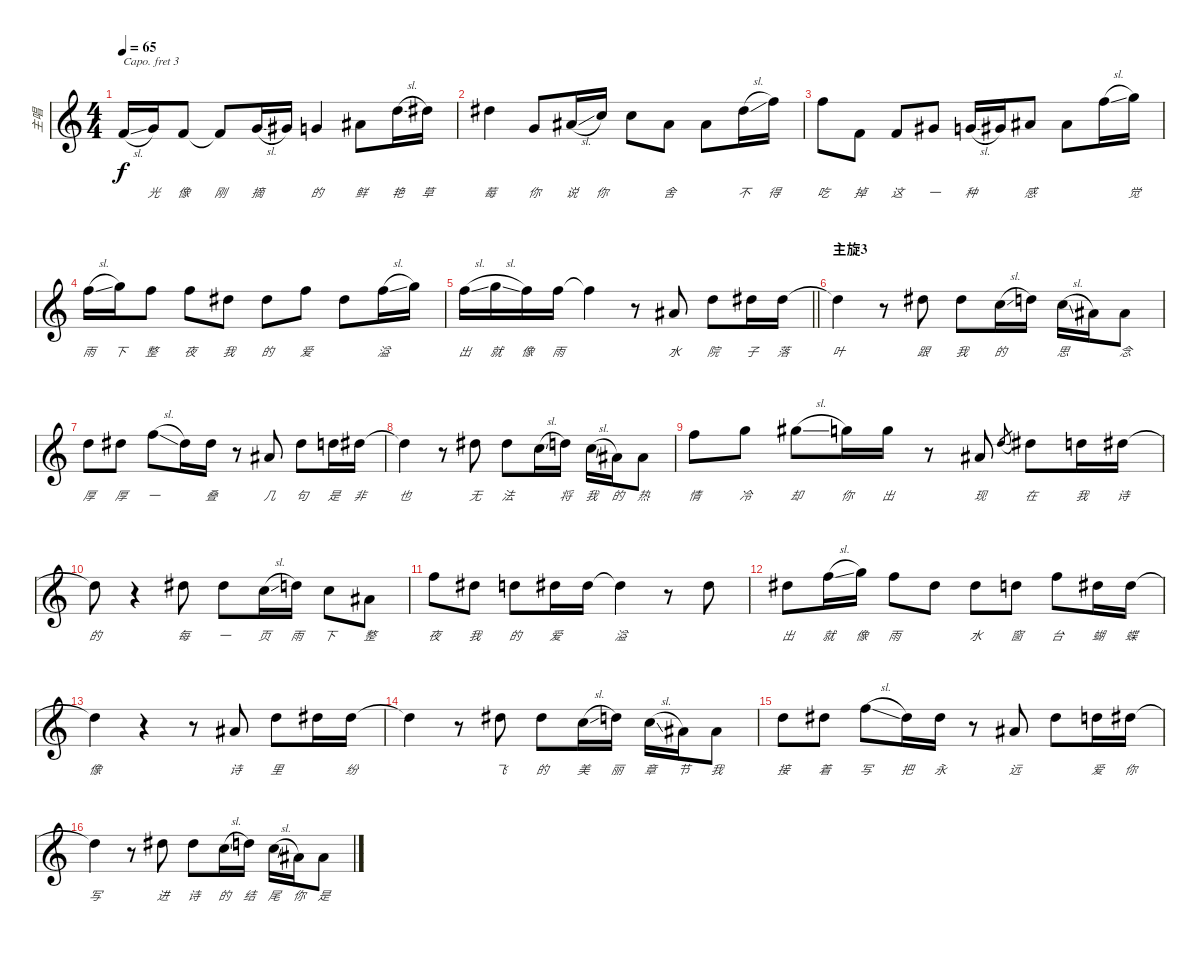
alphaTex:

\track ("主唱" "主唱") {instrument lead3calliope}
\staff {score}
\capo 3
\tuning (E4 B3 G3 D3 A2 E2) {hide}
\ts (4 4)
\tempo 65
\clef g2
\ks c
3.2{sl}.16{lyrics (0 "") lyrics (1 "") lyrics (2 "") lyrics (3 "") lyrics (4 "") dy f} 5.2.16{lyrics (0 "光") lyrics (1 "") lyrics (2 "") lyrics (3 "") lyrics (4 "")} 3.2.8{lyrics (0 "像") lyrics (1 "") lyrics (2 "") lyrics (3 "") lyrics (4 "")} 3.2{t}.8{lyrics (0 "刚") lyrics (1 "") lyrics (2 "") lyrics (3 "") lyrics (4 "")} 0.1{sl}.16{lyrics (0 "摘") lyrics (1 "") lyrics (2 "") lyrics (3 "") lyrics (4 "")} 1.1.16{lyrics (0 "") lyrics (1 "") lyrics (2 "") lyrics (3 "") lyrics (4 "")} 0.1.4{lyrics (0 "的") lyrics (1 "") lyrics (2 "") lyrics (3 "") lyrics (4 "")} 3.1.8{lyrics (0 "鲜") lyrics (1 "") lyrics (2 "") lyrics (3 "") lyrics (4 "")} 7.1{sl}.16{lyrics (0 "艳") lyrics (1 "") lyrics (2 "") lyrics (3 "") lyrics (4 "")} 8.1.16{lyrics (0 "草") lyrics (1 "") lyrics (2 "") lyrics (3 "") lyrics (4 "")} |
8.1.4{lyrics (0 "莓") lyrics (1 "") lyrics (2 "") lyrics (3 "") lyrics (4 "")} 9.3.8{lyrics (0 "你") lyrics (1 "") lyrics (2 "") lyrics (3 "") lyrics (4 "")} 8.2{sl}.16{lyrics (0 "说") lyrics (1 "") lyrics (2 "") lyrics (3 "") lyrics (4 "")} 10.2.16{lyrics (0 "你") lyrics (1 "") lyrics (2 "") lyrics (3 "") lyrics (4 "")} 10.2.8{lyrics (0 "") lyrics (1 "") lyrics (2 "") lyrics (3 "") lyrics (4 "")} 8.2.8{lyrics (0 "舍") lyrics (1 "") lyrics (2 "") lyrics (3 "") lyrics (4 "")} 8.2.8{lyrics (0 "") lyrics (1 "") lyrics (2 "") lyrics (3 "") lyrics (4 "")} 8.1{sl}.16{lyrics (0 "不") lyrics (1 "") lyrics (2 "") lyrics (3 "") lyrics (4 "")} 10.1.16{lyrics (0 "得") lyrics (1 "") lyrics (2 "") lyrics (3 "") lyrics (4 "")} |
10.1.8{lyrics (0 "吃") lyrics (1 "") lyrics (2 "") lyrics (3 "") lyrics (4 "")} 7.3.8{lyrics (0 "掉") lyrics (1 "") lyrics (2 "") lyrics (3 "") lyrics (4 "")} 7.3.8{lyrics (0 "这") lyrics (1 "") lyrics (2 "") lyrics (3 "") lyrics (4 "")} 6.2.8{lyrics (0 "一") lyrics (1 "") lyrics (2 "") lyrics (3 "") lyrics (4 "")} 5.2{sl}.16{lyrics (0 "种") lyrics (1 "") lyrics (2 "") lyrics (3 "") lyrics (4 "")} 6.2.16{lyrics (0 "") lyrics (1 "") lyrics (2 "") lyrics (3 "") lyrics (4 "")} 3.1.8{lyrics (0 "感") lyrics (1 "") lyrics (2 "") lyrics (3 "") lyrics (4 "")} 3.1.8{lyrics (0 "") lyrics (1 "") lyrics (2 "") lyrics (3 "") lyrics (4 "")} 10.1{sl}.16{lyrics (0 "") lyrics (1 "") lyrics (2 "") lyrics (3 "") lyrics (4 "")} 12.1.16{lyrics (0 "觉") lyrics (1 "") lyrics (2 "") lyrics (3 "") lyrics (4 "")} |
10.1{sl}.16{lyrics (0 "雨") lyrics (1 "") lyrics (2 "") lyrics (3 "") lyrics (4 "")} 12.1.16{lyrics (0 "下") lyrics (1 "") lyrics (2 "") lyrics (3 "") lyrics (4 "")} 10.1.8{lyrics (0 "整") lyrics (1 "") lyrics (2 "") lyrics (3 "") lyrics (4 "")} 10.1.8{lyrics (0 "夜") lyrics (1 "") lyrics (2 "") lyrics (3 "") lyrics (4 "")} 8.1.8{lyrics (0 "我") lyrics (1 "") lyrics (2 "") lyrics (3 "") lyrics (4 "")} 8.1.8{lyrics (0 "的") lyrics (1 "") lyrics (2 "") lyrics (3 "") lyrics (4 "")} 10.1.8{lyrics (0 "爱") lyrics (1 "") lyrics (2 "") lyrics (3 "") lyrics (4 "")} 8.1.8{lyrics (0 "") lyrics (1 "") lyrics (2 "") lyrics (3 "") lyrics (4 "")} 10.1{sl}.16{lyrics (0 "溢") lyrics (1 "") lyrics (2 "") lyrics (3 "") lyrics (4 "")} 12.1.16{lyrics (0 "") lyrics (1 "") lyrics (2 "") lyrics (3 "") lyrics (4 "")} |
\barLineRight lightlight
10.1{sl}.16{lyrics (0 "出") lyrics (1 "") lyrics (2 "") lyrics (3 "") lyrics (4 "")} 12.1{sl}.16{lyrics (0 "就") lyrics (1 "") lyrics (2 "") lyrics (3 "") lyrics (4 "")} 10.1.16{lyrics (0 "像") lyrics (1 "") lyrics (2 "") lyrics (3 "") lyrics (4 "")} 10.1.16{lyrics (0 "雨") lyrics (1 "") lyrics (2 "") lyrics (3 "") lyrics (4 "")} 10.1{t}.4{lyrics (0 "") lyrics (1 "") lyrics (2 "") lyrics (3 "") lyrics (4 "")} r.8 12.3.8{lyrics (0 "水") lyrics (1 "") lyrics (2 "") lyrics (3 "") lyrics (4 "")} 12.2.8{lyrics (0 "院") lyrics (1 "") lyrics (2 "") lyrics (3 "") lyrics (4 "")} 13.2.16{lyrics (0 "子") lyrics (1 "") lyrics (2 "") lyrics (3 "") lyrics (4 "")} 13.2.16{lyrics (0 "落") lyrics (1 "") lyrics (2 "") lyrics (3 "") lyrics (4 "")} |
\section ("" "主旋3")
13.2{t}.4{lyrics (0 "叶") lyrics (1 "") lyrics (2 "") lyrics (3 "") lyrics (4 "")} r.8 13.2.8{lyrics (0 "跟") lyrics (1 "") lyrics (2 "") lyrics (3 "") lyrics (4 "")} 13.2.8{lyrics (0 "我") lyrics (1 "") lyrics (2 "") lyrics (3 "") lyrics (4 "")} 10.2{sl}.16{lyrics (0 "的") lyrics (1 "") lyrics (2 "") lyrics (3 "") lyrics (4 "")} 12.2.16{lyrics (0 "") lyrics (1 "") lyrics (2 "") lyrics (3 "") lyrics (4 "")} 10.2{sl}.16{lyrics (0 "思") lyrics (1 "") lyrics (2 "") lyrics (3 "") lyrics (4 "")} 8.2.16{lyrics (0 "") lyrics (1 "") lyrics (2 "") lyrics (3 "") lyrics (4 "")} 12.3.8{lyrics (0 "念") lyrics (1 "") lyrics (2 "") lyrics (3 "") lyrics (4 "")} |
12.2.8{lyrics (0 "厚") lyrics (1 "") lyrics (2 "") lyrics (3 "") lyrics (4 "")} 13.2.8{lyrics (0 "厚") lyrics (1 "") lyrics (2 "") lyrics (3 "") lyrics (4 "")} 10.1{sl}.8{lyrics (0 "一") lyrics (1 "") lyrics (2 "") lyrics (3 "") lyrics (4 "")} 8.1.16{lyrics (0 "") lyrics (1 "") lyrics (2 "") lyrics (3 "") lyrics (4 "")} 8.1.16{lyrics (0 "叠") lyrics (1 "") lyrics (2 "") lyrics (3 "") lyrics (4 "")} r.8 8.2.8{lyrics (0 "几") lyrics (1 "") lyrics (2 "") lyrics (3 "") lyrics (4 "")} 8.1.8{lyrics (0 "句") lyrics (1 "") lyrics (2 "") lyrics (3 "") lyrics (4 "")} 7.1.16{lyrics (0 "是") lyrics (1 "") lyrics (2 "") lyrics (3 "") lyrics (4 "")} 8.1.16{lyrics (0 "非") lyrics (1 "") lyrics (2 "") lyrics (3 "") lyrics (4 "")} |
8.1{t}.4{lyrics (0 "也") lyrics (1 "") lyrics (2 "") lyrics (3 "") lyrics (4 "")} r.8 8.1.8{lyrics (0 "无") lyrics (1 "") lyrics (2 "") lyrics (3 "") lyrics (4 "")} 13.2.8{lyrics (0 "法") lyrics (1 "") lyrics (2 "") lyrics (3 "") lyrics (4 "")} 10.2{sl}.16{lyrics (0 "") lyrics (1 "") lyrics (2 "") lyrics (3 "") lyrics (4 "")} 12.2.16{lyrics (0 "将") lyrics (1 "") lyrics (2 "") lyrics (3 "") lyrics (4 "")} 10.2{sl}.16{lyrics (0 "我") lyrics (1 "") lyrics (2 "") lyrics (3 "") lyrics (4 "")} 8.2.16{lyrics (0 "的") lyrics (1 "") lyrics (2 "") lyrics (3 "") lyrics (4 "")} 8.2.8{lyrics (0 "热") lyrics (1 "") lyrics (2 "") lyrics (3 "") lyrics (4 "")} |
10.1.8{lyrics (0 "情") lyrics (1 "") lyrics (2 "") lyrics (3 "") lyrics (4 "")} 12.1.8{lyrics (0 "冷") lyrics (1 "") lyrics (2 "") lyrics (3 "") lyrics (4 "")} 13.1{sl}.8{lyrics (0 "却") lyrics (1 "") lyrics (2 "") lyrics (3 "") lyrics (4 "")} 12.1.16{lyrics (0 "你") lyrics (1 "") lyrics (2 "") lyrics (3 "") lyrics (4 "")} 12.1.16{lyrics (0 "出") lyrics (1 "") lyrics (2 "") lyrics (3 "") lyrics (4 "")} r.8 12.3.8{lyrics (0 "现") lyrics (1 "") lyrics (2 "") lyrics (3 "") lyrics (4 "")} 12.2{sl}.8{lyrics (0 "") lyrics (1 "") lyrics (2 "") lyrics (3 "") lyrics (4 "") gr} 13.2.8{lyrics (0 "在") lyrics (1 "") lyrics (2 "") lyrics (3 "") lyrics (4 "")} 12.2.16{lyrics (0 "我") lyrics (1 "") lyrics (2 "") lyrics (3 "") lyrics (4 "")} 13.2.16{lyrics (0 "诗") lyrics (1 "") lyrics (2 "") lyrics (3 "") lyrics (4 "")} |
13.2{t}.8{lyrics (0 "的") lyrics (1 "") lyrics (2 "") lyrics (3 "") lyrics (4 "")} r.4 13.2.8{lyrics (0 "每") lyrics (1 "") lyrics (2 "") lyrics (3 "") lyrics (4 "")} 13.2.8{lyrics (0 "一") lyrics (1 "") lyrics (2 "") lyrics (3 "") lyrics (4 "")} 10.2{sl}.16{lyrics (0 "页") lyrics (1 "") lyrics (2 "") lyrics (3 "") lyrics (4 "")} 12.2.16{lyrics (0 "雨") lyrics (1 "") lyrics (2 "") lyrics (3 "") lyrics (4 "")} 10.2.8{lyrics (0 "下") lyrics (1 "") lyrics (2 "") lyrics (3 "") lyrics (4 "")} 12.3.8{lyrics (0 "整") lyrics (1 "") lyrics (2 "") lyrics (3 "") lyrics (4 "")} |
10.1.8{lyrics (0 "夜") lyrics (1 "") lyrics (2 "") lyrics (3 "") lyrics (4 "")} 8.1.8{lyrics (0 "我") lyrics (1 "") lyrics (2 "") lyrics (3 "") lyrics (4 "")} 7.1.8{lyrics (0 "的") lyrics (1 "") lyrics (2 "") lyrics (3 "") lyrics (4 "")} 8.1.16{lyrics (0 "爱") lyrics (1 "") lyrics (2 "") lyrics (3 "") lyrics (4 "")} 8.1.16{lyrics (0 "") lyrics (1 "") lyrics (2 "") lyrics (3 "") lyrics (4 "")} 8.1{t}.4{lyrics (0 "溢") lyrics (1 "") lyrics (2 "") lyrics (3 "") lyrics (4 "")} r.8 8.1.8{lyrics (0 "") lyrics (1 "") lyrics (2 "") lyrics (3 "") lyrics (4 "")} |
8.1.8{lyrics (0 "出") lyrics (1 "") lyrics (2 "") lyrics (3 "") lyrics (4 "")} 10.1{sl}.16{lyrics (0 "就") lyrics (1 "") lyrics (2 "") lyrics (3 "") lyrics (4 "")} 12.1.16{lyrics (0 "像") lyrics (1 "") lyrics (2 "") lyrics (3 "") lyrics (4 "")} 10.1.8{lyrics (0 "雨") lyrics (1 "") lyrics (2 "") lyrics (3 "") lyrics (4 "")} 8.1.8{lyrics (0 "") lyrics (1 "") lyrics (2 "") lyrics (3 "") lyrics (4 "")} 8.1.8{lyrics (0 "水") lyrics (1 "") lyrics (2 "") lyrics (3 "") lyrics (4 "")} 7.1.8{lyrics (0 "窗") lyrics (1 "") lyrics (2 "") lyrics (3 "") lyrics (4 "")} 10.1.8{lyrics (0 "台") lyrics (1 "") lyrics (2 "") lyrics (3 "") lyrics (4 "")} 8.1.16{lyrics (0 "蝴") lyrics (1 "") lyrics (2 "") lyrics (3 "") lyrics (4 "")} 8.1.16{lyrics (0 "蝶") lyrics (1 "") lyrics (2 "") lyrics (3 "") lyrics (4 "")} |
8.1{t}.4{lyrics (0 "像") lyrics (1 "") lyrics (2 "") lyrics (3 "") lyrics (4 "")} r.4 r.8 12.3.8{lyrics (0 "诗") lyrics (1 "") lyrics (2 "") lyrics (3 "") lyrics (4 "")} 12.2.8{lyrics (0 "里") lyrics (1 "") lyrics (2 "") lyrics (3 "") lyrics (4 "")} 13.2.16{lyrics (0 "") lyrics (1 "") lyrics (2 "") lyrics (3 "") lyrics (4 "")} 13.2.16{lyrics (0 "纷") lyrics (1 "") lyrics (2 "") lyrics (3 "") lyrics (4 "")} |
13.2{t}.4{lyrics (0 "") lyrics (1 "") lyrics (2 "") lyrics (3 "") lyrics (4 "")} r.8 13.2.8{lyrics (0 "飞") lyrics (1 "") lyrics (2 "") lyrics (3 "") lyrics (4 "")} 13.2.8{lyrics (0 "的") lyrics (1 "") lyrics (2 "") lyrics (3 "") lyrics (4 "")} 10.2{sl}.16{lyrics (0 "美") lyrics (1 "") lyrics (2 "") lyrics (3 "") lyrics (4 "")} 12.2.16{lyrics (0 "丽") lyrics (1 "") lyrics (2 "") lyrics (3 "") lyrics (4 "")} 10.2{sl}.16{lyrics (0 "章") lyrics (1 "") lyrics (2 "") lyrics (3 "") lyrics (4 "")} 8.2.16{lyrics (0 "节") lyrics (1 "") lyrics (2 "") lyrics (3 "") lyrics (4 "")} 12.3.8{lyrics (0 "我") lyrics (1 "") lyrics (2 "") lyrics (3 "") lyrics (4 "")} |
12.2.8{lyrics (0 "接") lyrics (1 "") lyrics (2 "") lyrics (3 "") lyrics (4 "")} 13.2.8{lyrics (0 "着") lyrics (1 "") lyrics (2 "") lyrics (3 "") lyrics (4 "")} 10.1{sl}.8{lyrics (0 "写") lyrics (1 "") lyrics (2 "") lyrics (3 "") lyrics (4 "")} 8.1.16{lyrics (0 "把") lyrics (1 "") lyrics (2 "") lyrics (3 "") lyrics (4 "")} 8.1.16{lyrics (0 "永") lyrics (1 "") lyrics (2 "") lyrics (3 "") lyrics (4 "")} r.8 8.2.8{lyrics (0 "远") lyrics (1 "") lyrics (2 "") lyrics (3 "") lyrics (4 "")} 8.1.8{lyrics (0 "") lyrics (1 "") lyrics (2 "") lyrics (3 "") lyrics (4 "")} 7.1.16{lyrics (0 "爱") lyrics (1 "") lyrics (2 "") lyrics (3 "") lyrics (4 "")} 8.1.16{lyrics (0 "你") lyrics (1 "") lyrics (2 "") lyrics (3 "") lyrics (4 "")} |
8.1{t}.4{lyrics (0 "写") lyrics (1 "") lyrics (2 "") lyrics (3 "") lyrics (4 "")} r.8 8.1.8{lyrics (0 "进") lyrics (1 "") lyrics (2 "") lyrics (3 "") lyrics (4 "")} 13.2.8{lyrics (0 "诗") lyrics (1 "") lyrics (2 "") lyrics (3 "") lyrics (4 "")} 10.2{sl}.16{lyrics (0 "的") lyrics (1 "") lyrics (2 "") lyrics (3 "") lyrics (4 "")} 12.2.16{lyrics (0 "结") lyrics (1 "") lyrics (2 "") lyrics (3 "") lyrics (4 "")} 10.2{sl}.16{lyrics (0 "尾") lyrics (1 "") lyrics (2 "") lyrics (3 "") lyrics (4 "")} 8.2.16{lyrics (0 "你") lyrics (1 "") lyrics (2 "") lyrics (3 "") lyrics (4 "")} 8.2.8{lyrics (0 "是") lyrics (1 "") lyrics (2 "") lyrics (3 "") lyrics (4 "")}
